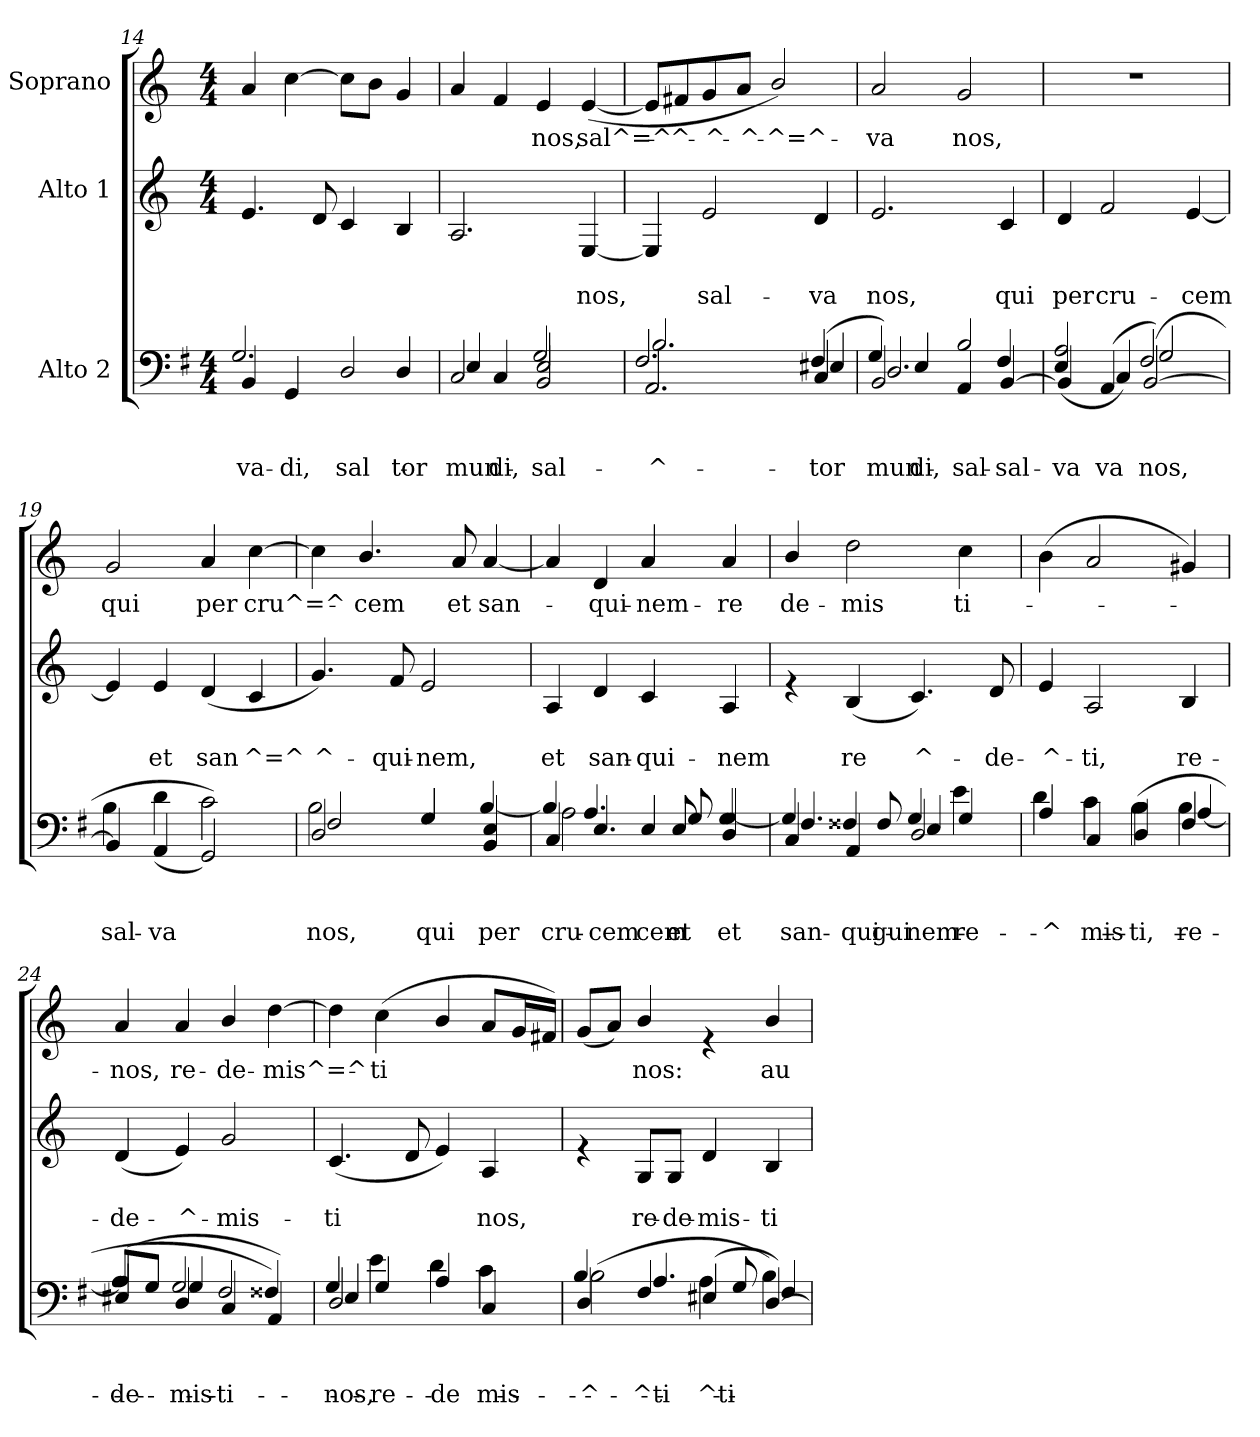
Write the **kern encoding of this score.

**kern	**text	**text	**text	**kern	**text	**text	**kern	**text
*part3	*part3	*part3	*part3	*part2	*part2	*part2	*part1	*part1
*staff3	*staff3	*staff3	*staff3	*staff2	*staff2	*staff2	*staff1	*staff1
*I"Alto 2	*	*	*	*I"Alto 1	*	*	*I"Soprano	*
*clefF4	*	*	*	*clefG2	*	*	*clefG2	*
*ITrd4c7	*	*	*	*	*	*	*	*
*k[]	*	*	*	*k[]	*	*	*k[]	*
*C:	*	*	*	*C:	*	*	*C:	*
*M4/4	*	*	*	*M4/4	*	*	*M4/4	*
=14	=14	=14	=14	=14	=14	=14	=14	=14
!	!	!	!LO:LY:b	!	!	!	!	!
*^	*	*	*	*	*	*	*	*
!	!	!	!	!LO:LY:b	!	!	!	!	!
4EE/	2.C/	.	.	-va-	4.e/	.	.	4a/	.
!	!	!	!	!LO:LY:b	!	!	!	!	!
4CC/	.	.	.	-di,	.	.	.	[>4cc\	.
.	.	.	.	.	8d/	.	.	.	.
!	!	!	!	!LO:LY:b	!	!	!	!	!
2GG/	.	.	.	sal-	4c/	.	.	8cc\L]	.
.	.	.	.	.	.	.	.	8b\J	.
!	!	!	!	!LO:LY:b	!	!	!	!	!
.	4GG/	.	.	-tor	4B/	.	.	4g/	.
=15	=15	=15	=15	=15	=15	=15	=15	=15	=15
!	!	!	!	!LO:LY:b	!	!	!	!	!
!	!	!	!	!LO:LY:b	!	!	!	!	!
*	*^	*	*	*	*	*	*	*	*
2FF/	4AA/	2ryy	.	.	mun-	2.A/	.	.	4a/	.
!	!	!	!	!	!LO:LY:b	!	!	!	!	!
.	4FF/	.	.	.	-di,	.	.	.	4f/	.
!	!	!	!	!	!LO:LY:b	!	!	!	!	!
!	!	!	!	!	!LO:LY:b	!	!	!	!	!
!	!	!	!	!	!LO:LY:b	!	!	!	!	!LO:LY:b
2EE/	2C/	2AA/	.	.	-sal-	.	.	.	4e/	nos,
!	!	!	!	!	!	!	!	!LO:LY:b	!	!LO:LY:b
.	.	.	.	.	.	[<4E/	.	nos,	(<[<4e/	sal^=^-
!!LO:PB:g=z
=16	=16	=16	=16	=16	=16	=16	=16	=16	=16	=16
!	!	!	!	!	!LO:LY:b	!	!	!	!	!
!	!	!	!	!	!LO:LY:b	!	!	!	!	!
!	!	!	!	!	!LO:LY:b	!	!	!	!	!
2.DD/	2.BB/	2.E/	.	.	^-	4E/]	.	.	8e/L]	.
!	!	!	!	!	!	!	!	!	!	!LO:LY:b
.	.	.	.	.	.	.	.	.	8f#X/	-^-
!	!	!	!	!	!	!	!	!LO:LY:b	!	!LO:LY:b
.	.	.	.	.	.	2e/	.	sal-	8g/	-^-
!	!	!	!	!	!	!	!	!	!	!LO:LY:b
.	.	.	.	.	.	.	.	.	8a/J	-^-
!	!	!	!	!	!	!	!	!	!	!LO:LY:b
.	.	.	.	.	.	.	.	.	2b/)	-^=^-
!	!	!	!	!	!LO:LY:b	!	!	!	!	!
!	!	!	!	!	!LO:LY:b	!	!	!	!	!
!	!	!	!	!	!LO:LY:b	!	!	!LO:LY:b	!	!
(<4FF/	4AA#X/	4BB/	.	.	-tor	4d/	.	-va	.	.
=17	=17	=17	=17	=17	=17	=17	=17	=17	=17	=17
!	!	!	!	!	!LO:LY:b	!	!	!	!	!
!	!	!	!	!	!LO:LY:b	!	!	!LO:LY:b	!	!LO:LY:b
2EE/)	2.GG/	4C/	.	.	-mun-	2.e/	.	nos,	2a/	-va
!	!	!	!	!	!LO:LY:b	!	!	!	!	!
.	.	4AA/	.	.	-di,	.	.	.	.	.
!	!	!	!	!	!LO:LY:b	!	!	!	!	!
!	!	!	!	!	!LO:LY:b	!	!	!	!	!LO:LY:b
4DD/	.	2E/	.	.	sal-	.	.	.	2g/	nos,
!	!	!	!	!	!LO:LY:b	!	!	!	!	!
!	!	!	!	!	!LO:LY:b	!	!	!LO:LY:b	!	!
[<4EE/	4BB/	.	.	.	sal-	4c/	.	qui	.	.
=18	=18	=18	=18	=18	=18	=18	=18	=18	=18	=18
!	!	!	!	!	!LO:LY:b	!	!	!	!	!
!	!	!	!	!	!LO:LY:b	!	!	!LO:LY:b	!	!
4EE/]	(<4AA/	2D/	.	.	va	4d/	.	per	1r	.
!	!	!	!	!	!LO:LY:b	!	!	!LO:LY:b	!	!
(<4DD/	4FF/)	.	.	.	-va	2f/	.	cru-	.	.
!	!	!	!	!	!LO:LY:b	!	!	!	!	!
!	!	!	!	!	!LO:LY:b	!	!	!	!	!
(<[<2EE/)	2BB/	2C/	.	.	nos,	.	.	.	.	.
!	!	!	!	!	!	!	!	!LO:LY:b	!	!
.	.	.	.	.	.	[<4e/	.	-cem	.	.
*	*v	*v	*	*	*	*	*	*	*	*
!!LO:LB:g=z
=19	=19	=19	=19	=19	=19	=19	=19	=19	=19
!	!	!	!	!LO:LY:b	!	!	!	!	!LO:LY:b
4EE/]	4E\	.	.	sal-	4e/]	.	.	2g/	qui
!	!	!	!	!LO:LY:b	!	!	!LO:LY:b	!	!
4DD/	(>4G\	.	.	-va	4e/	.	et	.	.
!	!	!	!	!	!	!	!LO:LY:b	!	!LO:LY:b
2CC/)	2F\)	.	.	.	(<4d/	.	san	4a/	per
!	!	!	!	!	!	!	!LO:LY:b	!	!LO:LY:b
.	.	.	.	.	4c/	.	^=^	[>4cc\	cru^=^-
*v	*v	*	*	*	*	*	*	*	*
=20	=20	=20	=20	=20	=20	=20	=20	=20
!	!	!	!LO:LY:b	!	!	!	!	!
*^	*	*	*	*	*	*	*	*
!	!	!	!	!LO:LY:b	!	!	!	!	!
*	*^	*	*	*	*	*	*	*	*
!	!	!	!	!	!LO:LY:b	!	!	!LO:LY:b	!	!
2GG/	2BB/	2E\	.	.	-nos,	4.g/)	.	^-	4cc\]	.
!	!	!	!	!	!	!	!	!	!	!LO:LY:b
.	.	.	.	.	.	.	.	.	4.b/	-cem
!	!	!	!	!	!	!	!	!LO:LY:b	!	!
.	.	.	.	.	.	8f/	.	-qui-	.	.
!	!	!	!	!	!LO:LY:b	!	!	!	!	!
!	!	!	!	!	!LO:LY:b	!	!	!LO:LY:b	!	!
4ryy	4C/	4C/	.	.	qui	2e/	.	-nem,	.	.
!	!	!	!	!	!	!	!	!	!	!LO:LY:b
.	.	.	.	.	.	.	.	.	8a/	et
!	!	!	!	!	!LO:LY:b	!	!	!	!	!
!	!	!	!	!	!LO:LY:b	!	!	!	!	!
!	!	!	!	!	!LO:LY:b	!	!	!	!	!LO:LY:b
4EE/	[<4E/	4AA/	.	.	per	.	.	.	[<4a/	san-
=21	=21	=21	=21	=21	=21	=21	=21	=21	=21	=21
!	!	!	!	!	!LO:LY:b	!	!	!	!	!
!	!	!	!	!	!LO:LY:b	!	!	!LO:LY:b	!	!
4FF/	4E/]	2D\	.	.	-cru-	4A/	.	et	4a/]	.
!	!	!	!	!	!LO:LY:b	!	!	!	!	!
!	!	!	!	!	!LO:LY:b	!	!	!LO:LY:b	!	!LO:LY:b
4.AA/	4.D/	.	.	.	cem	4d/	.	san-	4d/	-qui-
!	!	!	!	!	!LO:LY:b	!	!	!LO:LY:b	!	!LO:LY:b
.	.	4AA/	.	.	-cem	4c/	.	-qui-	4a/	-nem-
!	!	!	!	!	!LO:LY:b	!	!	!	!	!
!	!	!	!	!	!LO:LY:b	!	!	!	!	!
8AA/	8C/	.	.	.	et	.	.	.	.	.
!	!	!	!	!	!LO:LY:b	!	!	!	!	!
!	!	!	!	!	!LO:LY:b	!	!	!	!	!
!	!	!	!	!	!LO:LY:b	!	!	!LO:LY:b	!	!LO:LY:b
4GG/	[<4C/	4C/	.	.	et	4A/	.	-nem	4a/	-re
=22	=22	=22	=22	=22	=22	=22	=22	=22	=22	=22
!	!	!	!	!	!LO:LY:b	!	!	!	!	!
!	!	!	!	!	!LO:LY:b	!	!	!	!	!LO:LY:b
4FF/	4C/]	4.BB/	.	.	-san-	4re	.	.	4b/	de-
!	!	!	!	!	!LO:LY:b	!	!	!	!	!
!	!	!	!	!	!LO:LY:b	!	!	!LO:LY:b	!	!LO:LY:b
4DD/	4BB#X/	.	.	.	qui-	(<4B/	.	re	2dd\	-mis
!	!	!	!	!	!LO:LY:b	!	!	!	!	!
.	.	8BB#/	.	.	-gui-	.	.	.	.	.
!	!	!	!	!	!LO:LY:b	!	!	!	!	!
!	!	!	!	!	!LO:LY:b	!	!	!	!	!
!	!	!	!	!	!LO:LY:b	!	!	!LO:LY:b	!	!
2GG/	4C/	4AA/	.	.	-nem	4.c/)	.	^-	.	.
!	!	!	!	!	!LO:LY:b	!	!	!	!	!
!	!	!	!	!	!LO:LY:b	!	!	!	!	!LO:LY:b
.	4C/	4A\	.	.	re-	.	.	.	4cc\	ti-
!	!	!	!	!	!	!	!	!LO:LY:b	!	!
.	.	.	.	.	.	8d/	.	-de-	.	.
!!LO:LB:g=z
=23	=23	=23	=23	=23	=23	=23	=23	=23	=23	=23
!	!	!	!	!	!LO:LY:b	!	!	!	!	!
!	!	!	!	!	!LO:LY:b	!	!	!LO:LY:b	!	!
4ryy	4D/	4G\	.	.	^-	4e/	.	-^-	(>4b\	.
!	!	!	!	!	!LO:LY:b	!	!	!	!	!
!	!	!	!	!	!LO:LY:b	!	!	!	!	!
!	!	!	!	!	!LO:LY:b	!	!	!LO:LY:b	!	!
4FF/	4F\	4F\	.	.	-mis-	2A/	.	-ti,	2a/	.
!	!	!	!	!	!LO:LY:b	!	!	!	!	!
!	!	!	!	!	!LO:LY:b	!	!	!	!	!
!	!	!	!	!	!LO:LY:b	!	!	!	!	!
4GG/	(>4E\	4E\	.	.	-ti,	.	.	.	.	.
!	!	!	!	!	!LO:LY:b	!	!	!	!	!
!	!	!	!	!	!LO:LY:b	!	!	!LO:LY:b	!	!
4BB/	[<4D/	4E\	.	.	re-	4B/	.	re-	4g#X/)	.
=24	=24	=24	=24	=24	=24	=24	=24	=24	=24	=24
!	!	!	!	!	!LO:LY:b	!	!	!	!	!
!	!	!	!	!	!LO:LY:b	!	!	!LO:LY:b	!	!LO:LY:b
(<4AA#X/	8D/L]	4D/	.	.	de-	(<4d/	.	-de-	4a/	-nos,
.	8C/J	.	.	.	.	.	.	.	.	.
!	!	!	!	!	!LO:LY:b	!	!	!LO:LY:b	!	!LO:LY:b
4GG/	2C/	4C/	.	.	-mis-	4e/)	.	-^-	4a/	re-
!	!	!	!	!	!LO:LY:b	!	!	!LO:LY:b	!	!LO:LY:b
4FF/	.	2BB/	.	.	-ti	2g/	.	-mis-	4b/	-de-
!	!	!	!	!	!	!	!	!	!	!LO:LY:b
4DD/)	4BB#X/)	.	.	.	.	.	.	.	[>4dd\	-mis^=^-
=25	=25	=25	=25	=25	=25	=25	=25	=25	=25	=25
!	!	!	!	!	!LO:LY:b	!	!	!	!	!
!	!	!	!	!	!LO:LY:b	!	!	!	!	!
!	!	!	!	!	!LO:LY:b	!	!	!LO:LY:b	!	!
2GG/	4C/	4AA/	.	.	-nos,	(<4.c/	.	-ti	4dd\]	.
!	!	!	!	!	!LO:LY:b	!	!	!	!	!
!	!	!	!	!	!LO:LY:b	!	!	!	!	!LO:LY:b
.	4C/	4A\	.	.	re-	.	.	.	(>4cc\	-ti
.	.	.	.	.	.	8d/	.	.	.	.
!	!	!	!	!	!LO:LY:b	!	!	!	!	!
!	!	!	!	!	!LO:LY:b	!	!	!	!	!
4ryy	4D/	4G\	.	.	-de-	4e/)	.	.	4b/	.
!	!	!	!	!	!LO:LY:b	!	!	!	!	!
!	!	!	!	!	!LO:LY:b	!	!	!	!	!
!	!	!	!	!	!LO:LY:b	!	!	!LO:LY:b	!	!
4FF/	4F\	4F\	.	.	-mis-	4A/	.	nos,	8a/L	.
.	.	.	.	.	.	.	.	.	16g/L	.
.	.	.	.	.	.	.	.	.	16f#X/JJ)	.
!!LO:LB:g=z
=26	=26	=26	=26	=26	=26	=26	=26	=26	=26	=26
!	!	!	!	!	!LO:LY:b	!	!	!	!	!
!	!	!	!	!	!LO:LY:b	!	!	!	!	!
!	!	!	!	!	!LO:LY:b	!	!	!	!	!
4GG/	4E/	(>2E\	.	.	^-	4re	.	.	(<8g/L	.
.	.	.	.	.	.	.	.	.	8a/J)	.
!	!	!	!	!	!LO:LY:b	!	!	!	!	!
!	!	!	!	!	!LO:LY:b	!	!	!LO:LY:b	!	!LO:LY:b
4BB/	4.D/	.	.	.	-^ti	8G/L	.	re-	4b/	nos:
!	!	!	!	!	!	!	!	!LO:LY:b	!	!
.	.	.	.	.	.	8G/J	.	-de-	.	.
!	!	!	!	!	!LO:LY:b	!	!	!	!	!
!	!	!	!	!	!LO:LY:b	!	!	!LO:LY:b	!	!
(<4AA#X/	.	4D\	.	.	-^ti	4d/	.	-mis-	4re	.
.	8C/	.	.	.	.	.	.	.	.	.
!	!	!	!	!	!	!	!	!LO:LY:b	!	!LO:LY:b
[<4GG/)	4BB/	4E\)	.	.	.	4B/	.	-ti	4b/	au
*v	*v	*v	*	*	*	*	*	*	*	*
=	=	=	=	=	=	=	=	=
*-	*-	*-	*-	*-	*-	*-	*-	*-
